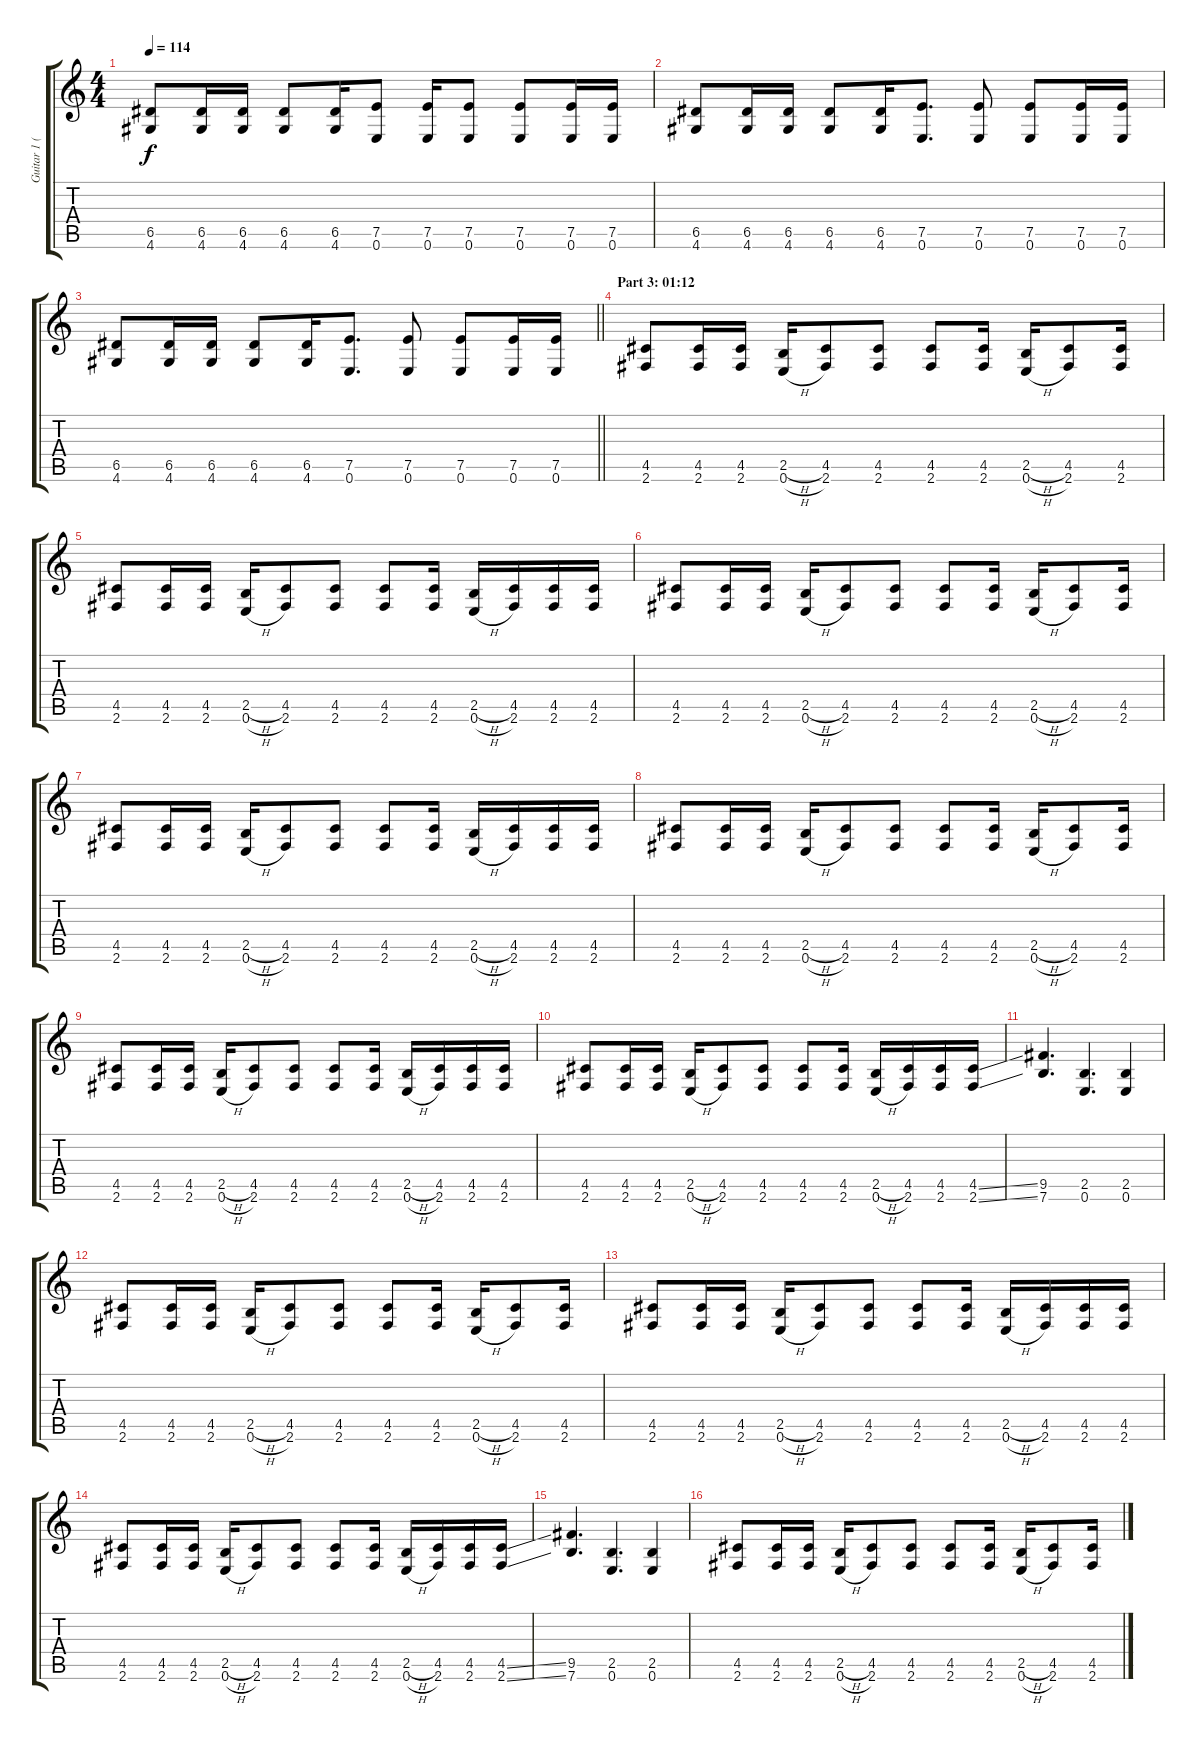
\track ("Guitar 1 (Distortion)" "Guitar 1 (") {instrument distortionguitar}
\staff {score tabs}
\tuning (E4 B3 G3 D3 A2 E2) {hide}
\ts (4 4)
\tempo 114
\clef g2
\ks c
(6.5 4.6).8{dy f} (6.5 4.6).16 (6.5 4.6).16 (6.5 4.6).8 (6.5 4.6).16 (7.5 0.6).8 (7.5 0.6).16 (7.5 0.6).8 (7.5 0.6).8 (7.5 0.6).16 (7.5 0.6).16 |
(6.5 4.6).8 (6.5 4.6).16 (6.5 4.6).16 (6.5 4.6).8 (6.5 4.6).16 (7.5 0.6).8{d} (7.5 0.6).8 (7.5 0.6).8 (7.5 0.6).16 (7.5 0.6).16 |
\barLineRight lightlight
(6.5 4.6).8 (6.5 4.6).16 (6.5 4.6).16 (6.5 4.6).8 (6.5 4.6).16 (7.5 0.6).8{d} (7.5 0.6).8 (7.5 0.6).8 (7.5 0.6).16 (7.5 0.6).16 |
\section ("" "Part 3: 01:12")
(4.5 2.6).8 (4.5 2.6).16 (4.5 2.6).16 (2.5{h} 0.6{h}).16 (4.5 2.6).8 (4.5 2.6).8 (4.5 2.6).8 (4.5 2.6).16 (2.5{h} 0.6{h}).16 (4.5 2.6).8 (4.5 2.6).16 |
(4.5 2.6).8 (4.5 2.6).16 (4.5 2.6).16 (2.5{h} 0.6{h}).16 (4.5 2.6).8 (4.5 2.6).8 (4.5 2.6).8 (4.5 2.6).16 (2.5{h} 0.6{h}).16 (4.5 2.6).16 (4.5 2.6).16 (4.5 2.6).16 |
(4.5 2.6).8 (4.5 2.6).16 (4.5 2.6).16 (2.5{h} 0.6{h}).16 (4.5 2.6).8 (4.5 2.6).8 (4.5 2.6).8 (4.5 2.6).16 (2.5{h} 0.6{h}).16 (4.5 2.6).8 (4.5 2.6).16 |
(4.5 2.6).8 (4.5 2.6).16 (4.5 2.6).16 (2.5{h} 0.6{h}).16 (4.5 2.6).8 (4.5 2.6).8 (4.5 2.6).8 (4.5 2.6).16 (2.5{h} 0.6{h}).16 (4.5 2.6).16 (4.5 2.6).16 (4.5 2.6).16 |
(4.5 2.6).8 (4.5 2.6).16 (4.5 2.6).16 (2.5{h} 0.6{h}).16 (4.5 2.6).8 (4.5 2.6).8 (4.5 2.6).8 (4.5 2.6).16 (2.5{h} 0.6{h}).16 (4.5 2.6).8 (4.5 2.6).16 |
(4.5 2.6).8 (4.5 2.6).16 (4.5 2.6).16 (2.5{h} 0.6{h}).16 (4.5 2.6).8 (4.5 2.6).8 (4.5 2.6).8 (4.5 2.6).16 (2.5{h} 0.6{h}).16 (4.5 2.6).16 (4.5 2.6).16 (4.5 2.6).16 |
(4.5 2.6).8 (4.5 2.6).16 (4.5 2.6).16 (2.5{h} 0.6{h}).16 (4.5 2.6).8 (4.5 2.6).8 (4.5 2.6).8 (4.5 2.6).16 (2.5{h} 0.6{h}).16 (4.5 2.6).16 (4.5 2.6).16 (4.5{ss} 2.6{ss}).16 |
(9.5 7.6).4{d} (2.5 0.6).4{d} (2.5 0.6).4 |
(4.5 2.6).8 (4.5 2.6).16 (4.5 2.6).16 (2.5{h} 0.6{h}).16 (4.5 2.6).8 (4.5 2.6).8 (4.5 2.6).8 (4.5 2.6).16 (2.5{h} 0.6{h}).16 (4.5 2.6).8 (4.5 2.6).16 |
(4.5 2.6).8 (4.5 2.6).16 (4.5 2.6).16 (2.5{h} 0.6{h}).16 (4.5 2.6).8 (4.5 2.6).8 (4.5 2.6).8 (4.5 2.6).16 (2.5{h} 0.6{h}).16 (4.5 2.6).16 (4.5 2.6).16 (4.5 2.6).16 |
(4.5 2.6).8 (4.5 2.6).16 (4.5 2.6).16 (2.5{h} 0.6{h}).16 (4.5 2.6).8 (4.5 2.6).8 (4.5 2.6).8 (4.5 2.6).16 (2.5{h} 0.6{h}).16 (4.5 2.6).16 (4.5 2.6).16 (4.5{ss} 2.6{ss}).16 |
(9.5 7.6).4{d} (2.5 0.6).4{d} (2.5 0.6).4 |
(4.5 2.6).8 (4.5 2.6).16 (4.5 2.6).16 (2.5{h} 0.6{h}).16 (4.5 2.6).8 (4.5 2.6).8 (4.5 2.6).8 (4.5 2.6).16 (2.5{h} 0.6{h}).16 (4.5 2.6).8 (4.5 2.6).16
